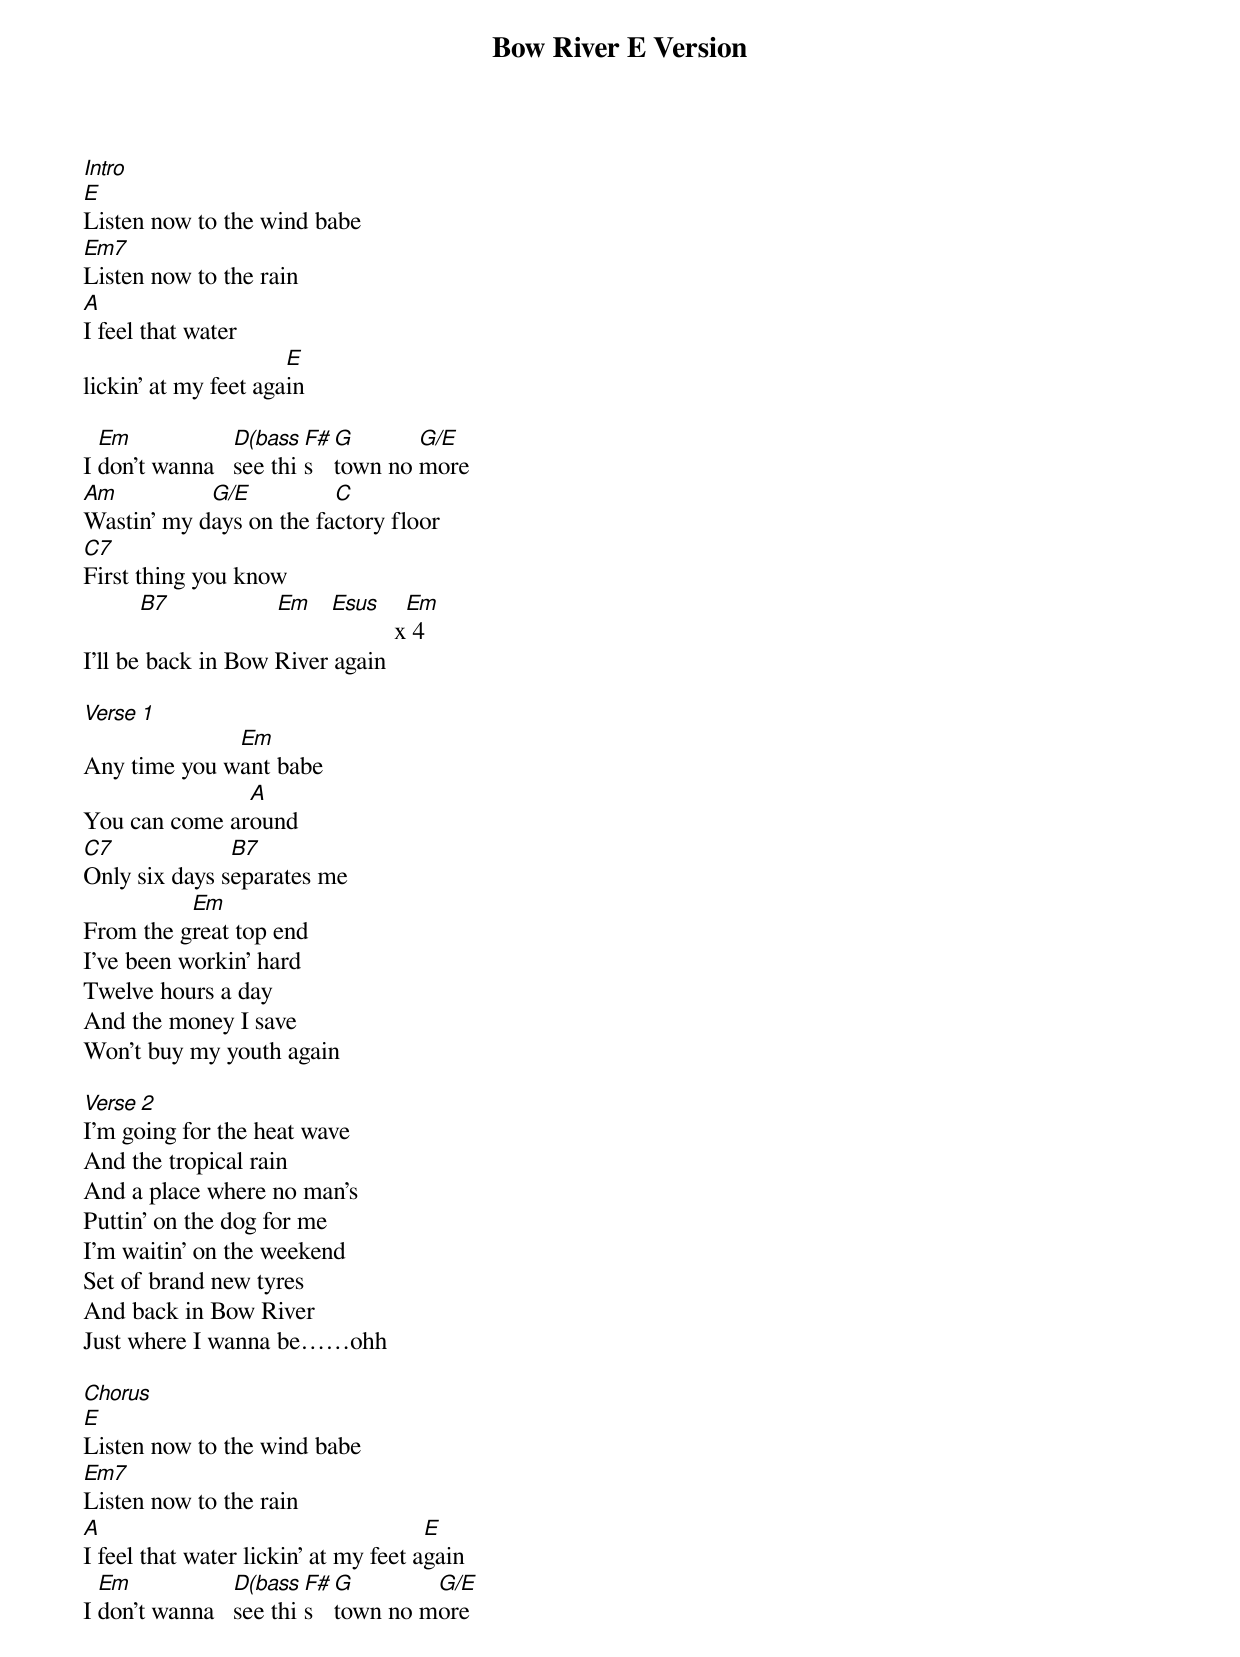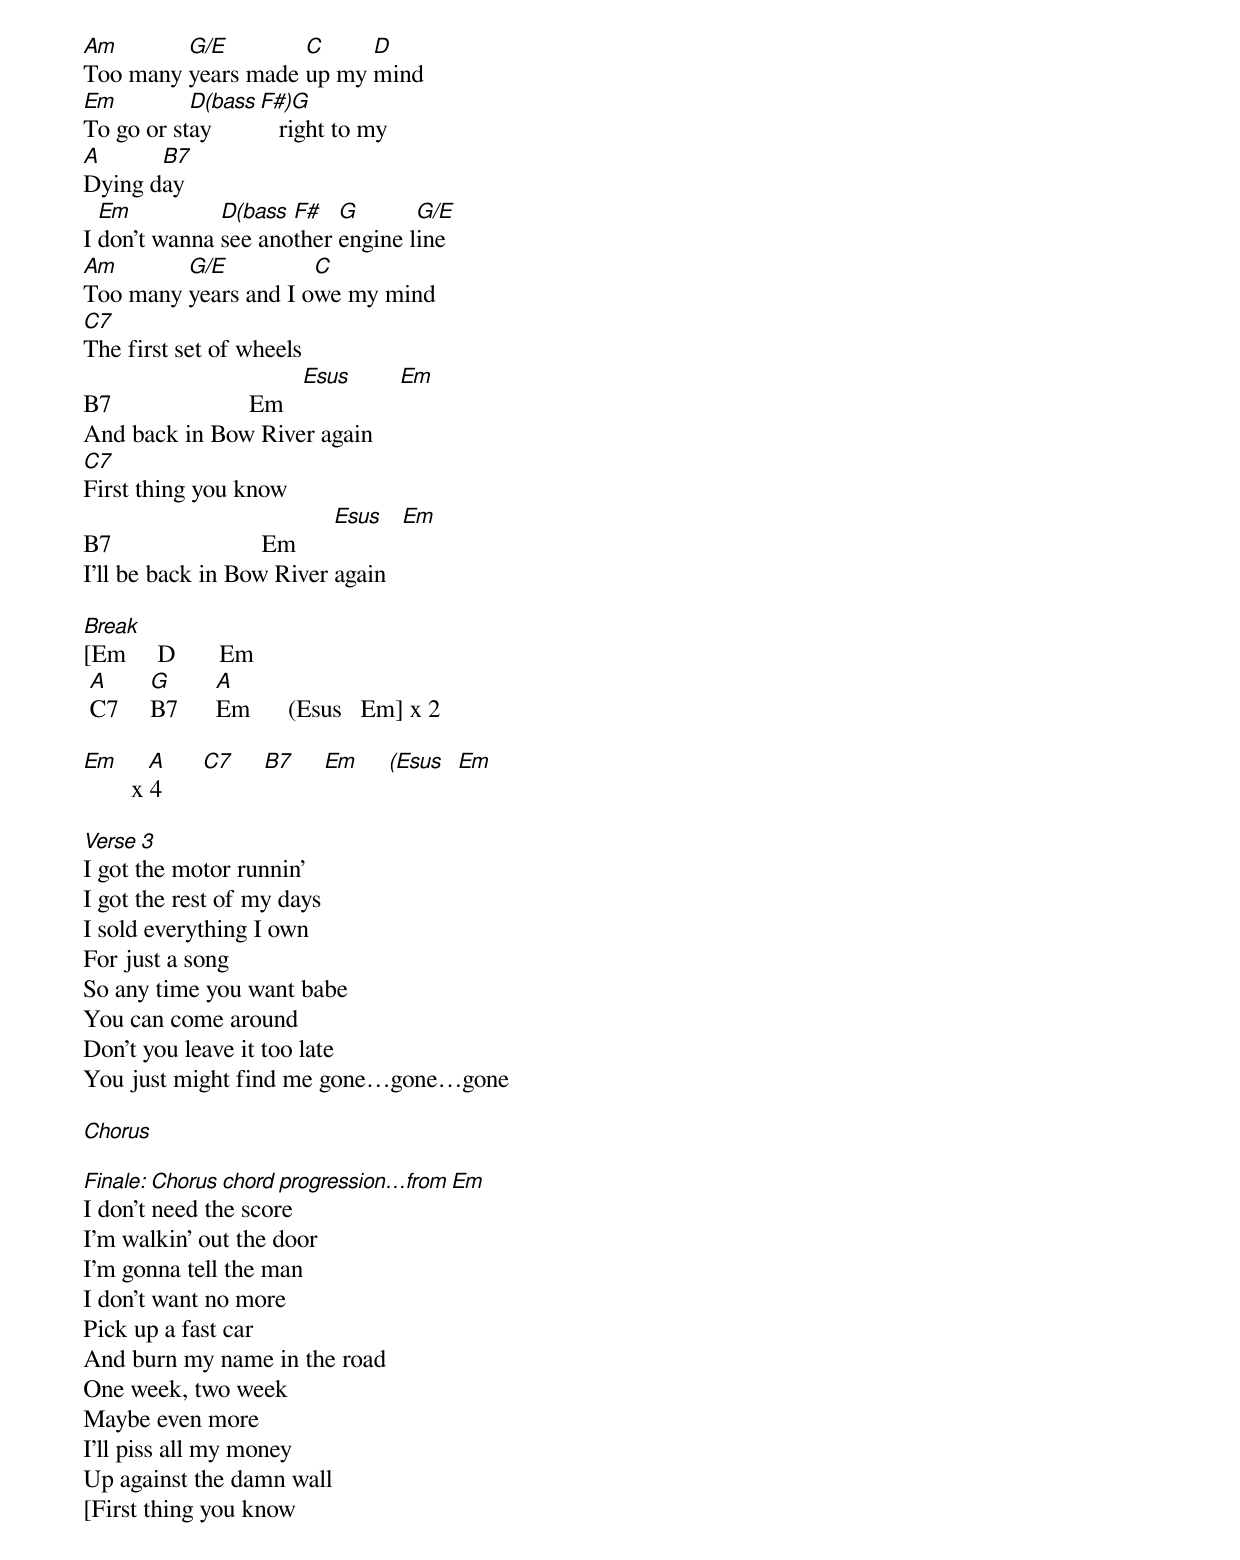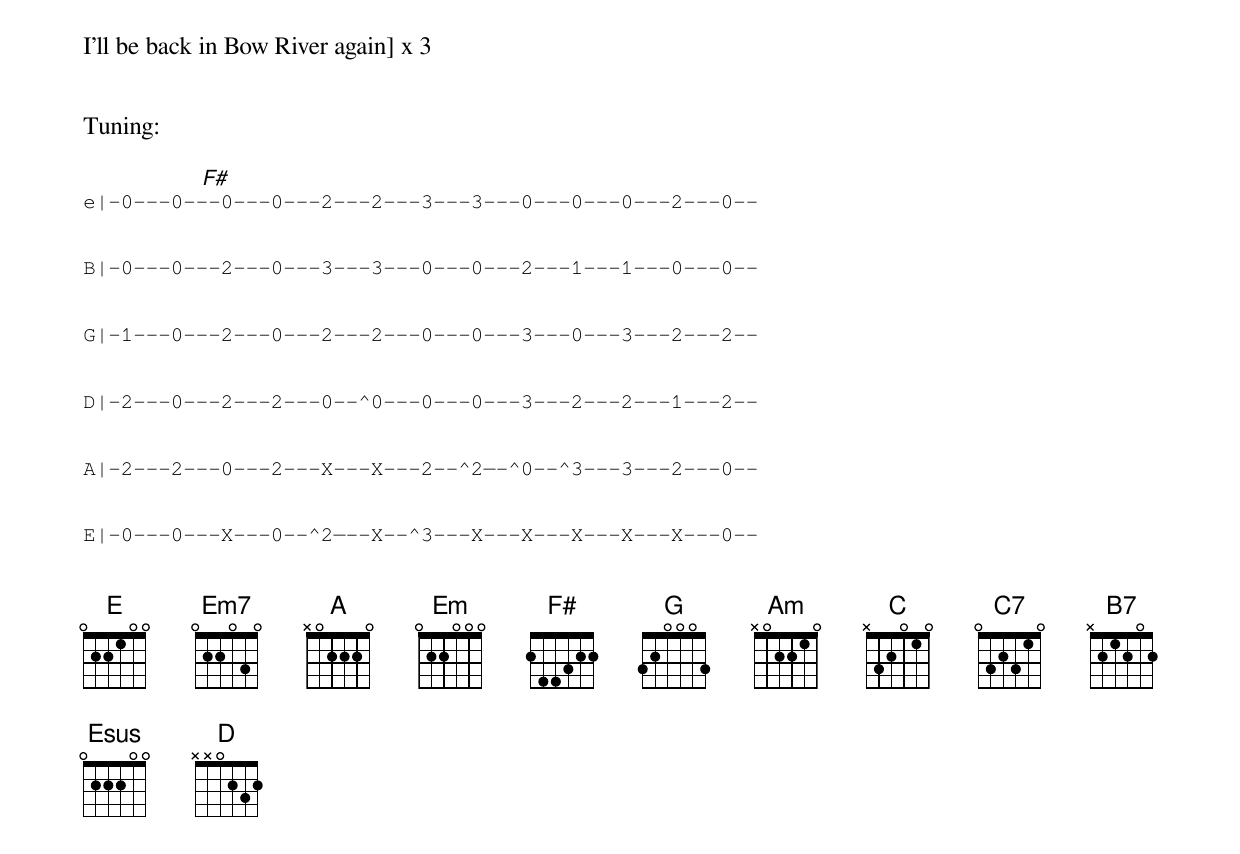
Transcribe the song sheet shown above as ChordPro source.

{t:Bow River E Version}
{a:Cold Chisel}

[Intro]
[E]Listen now to the wind babe
[Em7]Listen now to the rain
[A]I feel that water
lickin' at my feet aga[E]in

I [Em]don't wanna   [D(bass]see thi[F#]s   [G]town no [G/E]more
[Am]Wastin' my d[G/E]ays on the fa[C]ctory floor
[C7]First thing you know
         [B7]                 [Em]   [Esus] [   Em] x 4
I'll be back in Bow River again

[Verse 1]
Any time you w[Em]ant babe
You can come ar[A]ound
[C7]Only six days s[B7]eparates me
From the g[Em]reat top end
I've been workin' hard
Twelve hours a day
And the money I save
Won't buy my youth again

[Verse 2]
I'm going for the heat wave
And the tropical rain
And a place where no man's
Puttin' on the dog for me
I'm waitin' on the weekend
Set of brand new tyres
And back in Bow River
Just where I wanna beohh

[Chorus]
[E]Listen now to the wind babe
[Em7]Listen now to the rain
[A]I feel that water lickin' at my feet a[E]gain
I [Em]don't wanna   [D(bass]see thi[F#]s   [G]town no m[G/E]ore
[Am]Too many [G/E]years made [C]up my [D]mind
[Em]To go or st[D(bass]ay     [F#)G]   right to my
[A]Dying d[B7]ay
I [Em]don't wanna [D(bass]see ano[F#]ther [G]engine l[G/E]ine
[Am]Too many [G/E]years and I o[C]we my mind
[C7]The first set of wheels
B7                      Em   [Esus] [       Em]
And back in Bow River again
[C7]First thing you know
B7                        Em      [Esus] [  Em]
I'll be back in Bow River again

[Break]
[Em     D       Em
 [A]C7     [G]B7      [A]Em      (Esus   Em] x 2

[Em] [    A       C7      B7      Em      (Esus   Em] x 4

[Verse 3]
I got the motor runnin'
I got the rest of my days
I sold everything I own
For just a song
So any time you want babe
You can come around
Don't you leave it too late
You just might find me gonegonegone

[Chorus]

[Finale: Chorus chord progressionfrom Em]
I don't need the score
I'm walkin out the door
I'm gonna tell the man
I don't want no more
Pick up a fast car
And burn my name in the road
One week, two week
Maybe even more
I'll piss all my money
Up against the damn wall
[First thing you know
I'll be back in Bow River again] x 3


Tuning:

                   [F#]
{sot}
e|-0---0---0---0---2---2---3---3---0---0---0---2---0--

{eot}

{sot}
B|-0---0---2---0---3---3---0---0---2---1---1---0---0--

{eot}

{sot}
G|-1---0---2---0---2---2---0---0---3---0---3---2---2--

{eot}

{sot}
D|-2---0---2---2---0--^0---0---0---3---2---2---1---2--

{eot}

{sot}
A|-2---2---0---2---X---X---2--^2-^0--^3---3---2---0--

{eot}

{sot}
E|-0---0---X---0--^2--X--^3---X---X---X---X---X---0--

{eot}

{define: E 3 m 7 0 2 3 1}
